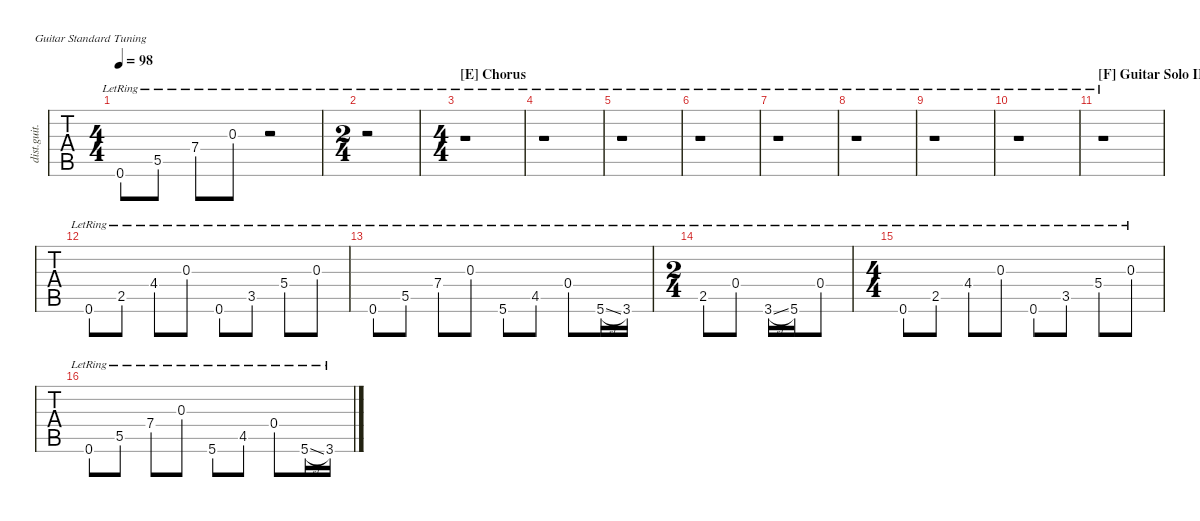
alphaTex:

\defaultSystemsLayout 4
\hideDynamics
\bracketExtendMode nobrackets
\otherSystemsTrackNameOrientation horizontal
\track ("Clean Guitar (Kirk)" "dist.guit.") {instrument distortionguitar}
\staff {tabs}
\tuning (E4 B3 G3 D3 A2 E2)
\ts (4 4)
\tempo 98
\clef g2
\ks eminor
0.6{lr acc forcenatural}.8{dy mf} 5.5{lr acc forcenatural}.8 7.4{lr acc forcenatural}.8 0.3{lr acc forcenatural}.8 r.2 |
\ts (2 4)
\beaming (8 2 2)
r.2 |
\ts (4 4)
\beaming (8 2 2 2 2)
\section ("E" "Chorus")
r.1 |
r.1 |
r.1 |
r.1 |
r.1 |
r.1 |
r.1 |
r.1 |
\section ("F" "Guitar Solo II")
r.1 |
0.6{lr acc forcenatural}.8 2.5{lr acc forcenatural}.8 4.4{lr acc #}.8 0.3{lr acc forcenatural}.8 0.6{lr acc forcenatural}.8 3.5{lr acc forcenatural}.8 5.4{lr acc forcenatural}.8 0.3{lr acc forcenatural}.8 |
0.6{lr acc forcenatural}.8 5.5{lr acc forcenatural}.8 7.4{lr acc forcenatural}.8 0.3{lr acc forcenatural}.8 5.6{lr acc forcenatural}.8 4.5{lr acc #}.8 0.4{lr acc forcenatural}.8 5.6{sl lr acc forcenatural}.16 3.6{lr acc forcenatural}.16 |
\ts (2 4)
\beaming (8 2 2)
2.5{lr acc forcenatural}.8 0.4{lr acc forcenatural}.8 3.6{sl lr acc forcenatural}.16 5.6{lr acc forcenatural}.16 0.4{lr acc forcenatural}.8 |
\ts (4 4)
\beaming (8 2 2 2 2)
0.6{lr acc forcenatural}.8 2.5{lr acc forcenatural}.8 4.4{lr acc #}.8 0.3{lr acc forcenatural}.8 0.6{lr acc forcenatural}.8 3.5{lr acc forcenatural}.8 5.4{lr acc forcenatural}.8 0.3{lr acc forcenatural}.8 |
0.6{lr acc forcenatural}.8 5.5{lr acc forcenatural}.8 7.4{lr acc forcenatural}.8 0.3{lr acc forcenatural}.8 5.6{lr acc forcenatural}.8 4.5{lr acc #}.8 0.4{lr acc forcenatural}.8 5.6{sl lr acc forcenatural}.16 3.6{lr acc forcenatural}.16
